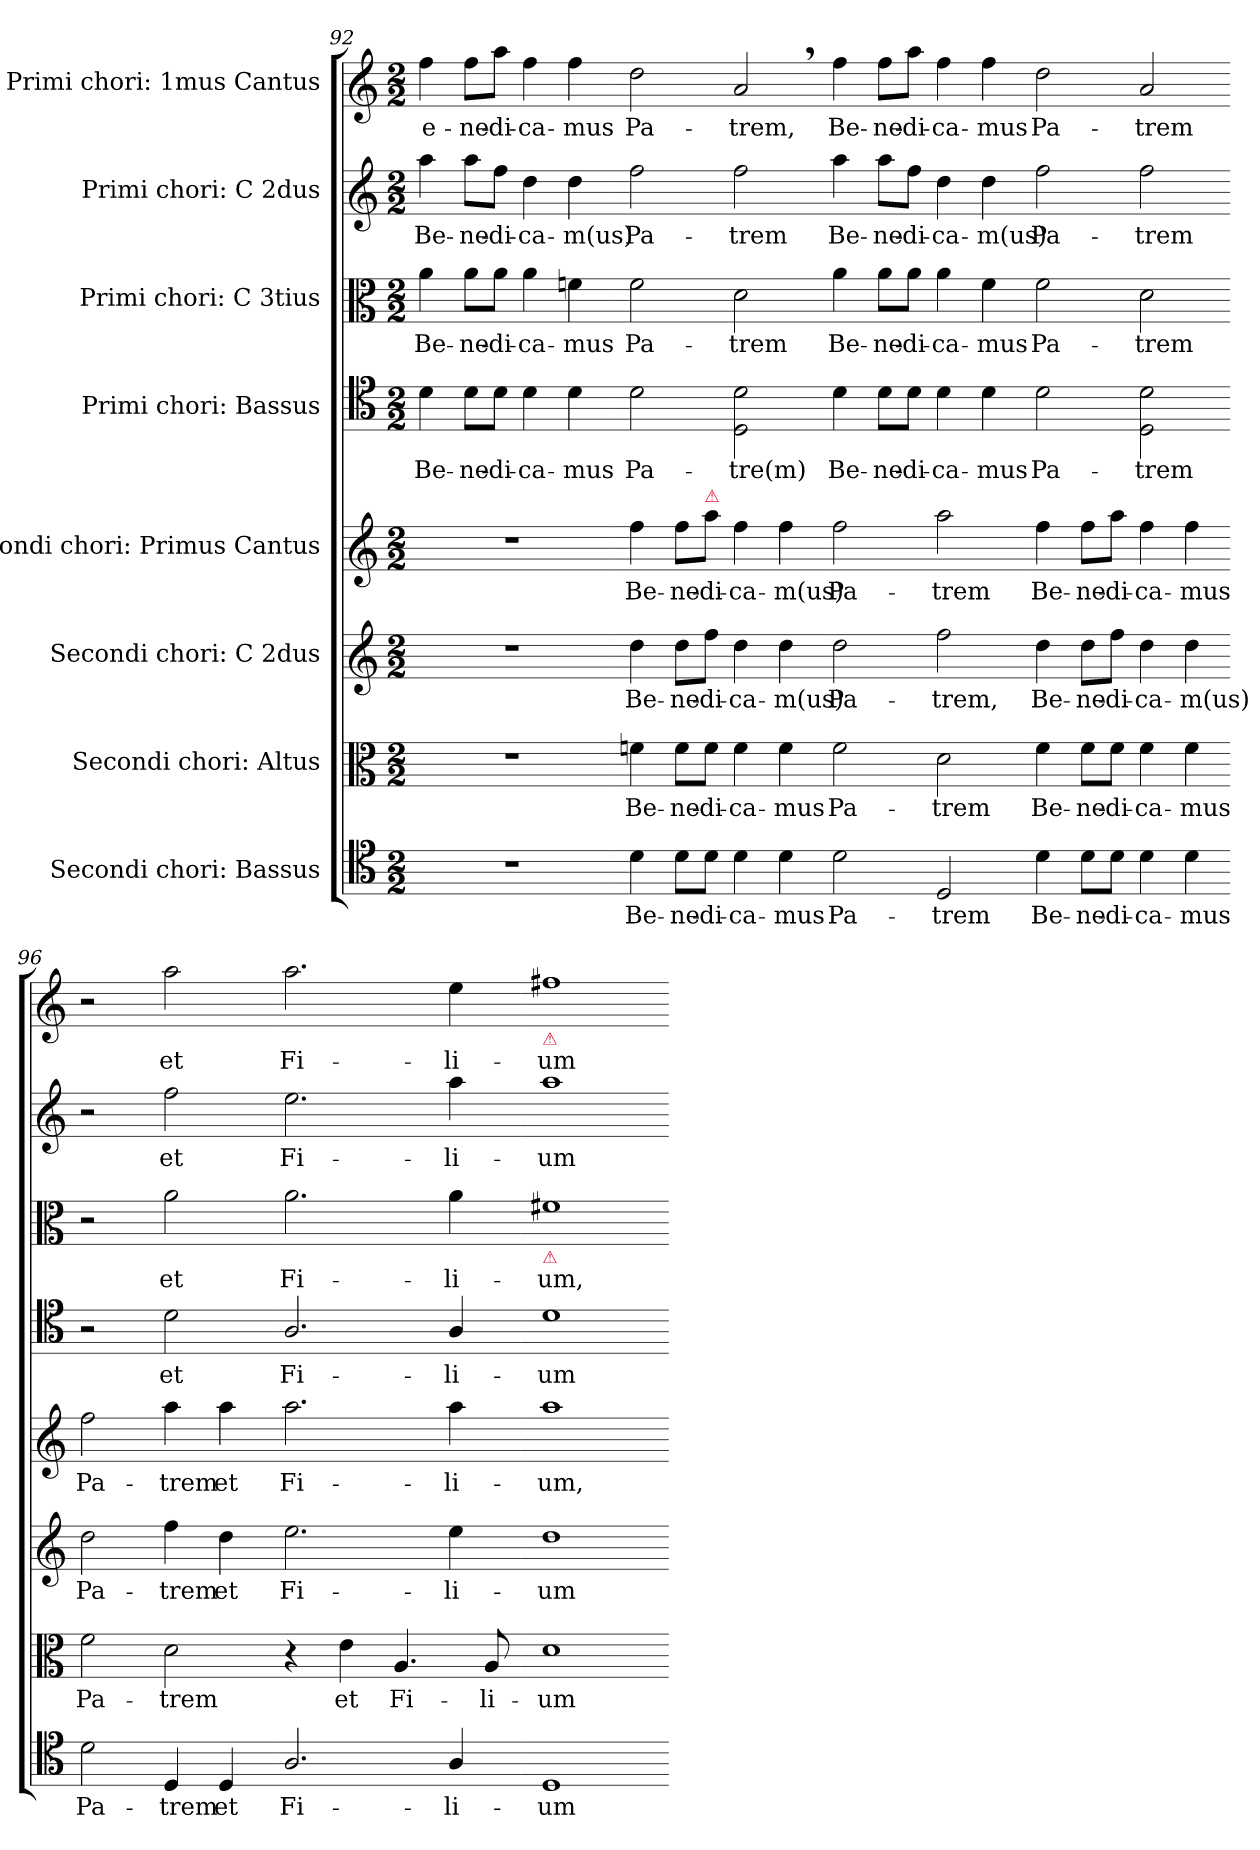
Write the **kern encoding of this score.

**kern	**text	**kern	**text	**kern	**text	**kern	**text	**kern	**text	**kern	**text	**kern	**text	**kern	**text
*part8	*part8	*part7	*part7	*part6	*part6	*part5	*part5	*part4	*part4	*part3	*part3	*part2	*part2	*part1	*part1
*staff8	*staff8	*staff7	*staff7	*staff6	*staff6	*staff5	*staff5	*staff4	*staff4	*staff3	*staff3	*staff2	*staff2	*staff1	*staff1
*I"Secondi chori: Bassus	*	*I"Secondi chori: Altus	*	*I"Secondi chori: C 2dus	*	*I"Secondi chori: Primus Cantus	*	*I"Primi chori: Bassus	*	*I"Primi chori: C 3tius	*	*I"Primi chori: C 2dus	*	*I"Primi chori: 1mus Cantus	*
*clefC4	*	*clefC3	*	*clefG2	*	*clefG2	*	*clefC4	*	*clefC3	*	*clefG2	*	*clefG2	*
*k[]	*	*k[]	*	*k[]	*	*k[]	*	*k[]	*	*k[]	*	*k[]	*	*k[]	*
*M2/2	*	*M2/2	*	*M2/2	*	*M2/2	*	*M2/2	*	*M2/2	*	*M2/2	*	*M2/2	*
=92	=92	=92	=92	=92	=92	=92	=92	=92	=92	=92	=92	=92	=92	=92	=92
1r	.	1r	.	1r	.	1r	.	4d\	Be-	4a\	Be-	4aa\	Be-	4ff\	e-
.	.	.	.	.	.	.	.	8d\L	-ne-	8a\L	-ne-	8aa\L	-ne-	8ff\L	-ne-
.	.	.	.	.	.	.	.	8d\J	-di-	8a\J	-di-	8ff\J	-di-	8aa\J	-di-
.	.	.	.	.	.	.	.	4d\	-ca-	4a\	-ca-	4dd\	-ca-	4ff\	-ca-
.	.	.	.	.	.	.	.	4d\	-mus	4fn\	-mus	4dd\	-m(us)	4ff\	-mus
=93-	=93-	=93-	=93-	=93-	=93-	=93-	=93-	=93-	=93-	=93-	=93-	=93-	=93-	=93-	=93-
4d\	Be-	4fn\	Be-	4dd\	Be-	4ff\	Be-	2d\	Pa-	2f\	Pa-	2ff\	Pa-	2dd\	Pa-
8d\L	-ne-	8f\L	-ne-	8dd\L	-ne-	8ff\L	-ne-	.	.	.	.	.	.	.	.
!	!	!	!	!	!	!LO:TX:a:color=crimson:t=⚠	!	!	!	!	!	!	!	!	!
8d\J	-di-	8f\J	-di-	8ff\J	-di-	8aa\J	-di-	.	.	.	.	.	.	.	.
4d\	-ca-	4f\	-ca-	4dd\	-ca-	4ff\	-ca-	2D\ 2d\	-tre(m)	2d\	-trem	2ff\	-trem	2a,</	-trem,
4d\	-mus	4f\	-mus	4dd\	-m(us)	4ff\	-m(us)	.	.	.	.	.	.	.	.
=94-	=94-	=94-	=94-	=94-	=94-	=94-	=94-	=94-	=94-	=94-	=94-	=94-	=94-	=94-	=94-
!	!	!	!	!	!	!	!	!	!	!	!	!	!LO:LY:i	!	!LO:LY:i
2d\	Pa-	2f\	Pa-	2dd\	Pa-	2ff\	Pa-	4d\	Be-	4a\	Be-	4aa\	Be-	4ff\	Be-
!	!	!	!	!	!	!	!	!	!	!	!	!	!LO:LY:i	!	!LO:LY:i
.	.	.	.	.	.	.	.	8d\L	-ne-	8a\L	-ne-	8aa\L	-ne-	8ff\L	-ne-
!	!	!	!	!	!	!	!	!	!	!	!	!	!LO:LY:i	!	!LO:LY:i
.	.	.	.	.	.	.	.	8d\J	-di-	8a\J	-di-	8ff\J	-di-	8aa\J	-di-
!	!	!	!	!	!	!	!	!	!	!	!	!	!LO:LY:i	!	!LO:LY:i
2D/	-trem	2d\	-trem	2ff\	-trem,	2aa\	-trem	4d\	-ca-	4a\	-ca-	4dd\	-ca-	4ff\	-ca-
!	!	!	!	!	!	!	!	!	!	!	!	!	!LO:LY:i	!	!LO:LY:i
.	.	.	.	.	.	.	.	4d\	-mus	4f\	-mus	4dd\	-m(us)	4ff\	-mus
=95-	=95-	=95-	=95-	=95-	=95-	=95-	=95-	=95-	=95-	=95-	=95-	=95-	=95-	=95-	=95-
!	!LO:LY:i	!	!LO:LY:i	!	!LO:LY:i	!	!	!	!	!	!	!	!LO:LY:i	!	!LO:LY:i
4d\	Be-	4f\	Be-	4dd\	Be-	4ff\	Be-	2d\	Pa-	2f\	Pa-	2ff\	Pa-	2dd\	Pa-
!	!LO:LY:i	!	!LO:LY:i	!	!LO:LY:i	!	!	!	!	!	!	!	!	!	!
8d\L	-ne-	8f\L	-ne-	8dd\L	-ne-	8ff\L	-ne-	.	.	.	.	.	.	.	.
!	!LO:LY:i	!	!LO:LY:i	!	!LO:LY:i	!	!	!	!	!	!	!	!	!	!
8d\J	-di-	8f\J	-di-	8ff\J	-di-	8aa\J	-di-	.	.	.	.	.	.	.	.
!	!LO:LY:i	!	!LO:LY:i	!	!LO:LY:i	!	!	!	!	!	!	!	!LO:LY:i	!	!LO:LY:i
4d\	-ca-	4f\	-ca-	4dd\	-ca-	4ff\	-ca-	2D\ 2d\	-trem	2d\	-trem	2ff\	-trem	2a/	-trem
!	!LO:LY:i	!	!LO:LY:i	!	!LO:LY:i	!	!	!	!	!	!	!	!	!	!
4d\	-mus	4f\	-mus	4dd\	-m(us)	4ff\	-mus	.	.	.	.	.	.	.	.
=96-	=96-	=96-	=96-	=96-	=96-	=96-	=96-	=96-	=96-	=96-	=96-	=96-	=96-	=96-	=96-
!	!LO:LY:i	!	!LO:LY:i	!	!LO:LY:i	!	!	!	!	!	!	!	!	!	!
2d\	Pa-	2f\	Pa-	2dd\	Pa-	2ff\	Pa-	2r	.	2r	.	2r	.	2r	.
!	!LO:LY:i	!	!LO:LY:i	!	!LO:LY:i	!	!	!	!	!	!	!	!	!	!
4D/	-trem	2d\	-trem	4ff\	-trem	4aa\	-trem	2d\	et	2a\	et	2ff\	et	2aa\	et
4D/	et	.	.	4dd\	et	4aa\	et	.	.	.	.	.	.	.	.
=97-	=97-	=97-	=97-	=97-	=97-	=97-	=97-	=97-	=97-	=97-	=97-	=97-	=97-	=97-	=97-
2.A/	Fi-	4r	.	2.ee\	Fi-	2.aa\	Fi-	2.A/	Fi-	2.a\	Fi-	2.ee\	Fi-	2.aa\	Fi-
.	.	4e\	et	.	.	.	.	.	.	.	.	.	.	.	.
.	.	4.A/	Fi-	.	.	.	.	.	.	.	.	.	.	.	.
4A/	-li-	.	.	4ee\	-li-	4aa\	-li-	4A/	-li-	4a\	-li-	4aa\	-li-	4ee\	-li-
.	.	8A/	-li-	.	.	.	.	.	.	.	.	.	.	.	.
=98-	=98-	=98-	=98-	=98-	=98-	=98-	=98-	=98-	=98-	=98-	=98-	=98-	=98-	=98-	=98-
!	!	!	!	!	!	!	!	!	!	!	!	!	!	!LO:TX:b:color=crimson:t=⚠	!
!	!	!	!	!	!	!	!	!	!	!LO:TX:b:color=crimson:t=⚠	!	!	!	!	!
1D	-um	1d	-um	1dd	-um	1aa	-um,	1d	-um	1f#X	-um,	1aa	-um	1ff#X	-um
=-	=-	=-	=-	=-	=-	=-	=-	=-	=-	=-	=-	=-	=-	=-	=-
*-	*-	*-	*-	*-	*-	*-	*-	*-	*-	*-	*-	*-	*-	*-	*-
